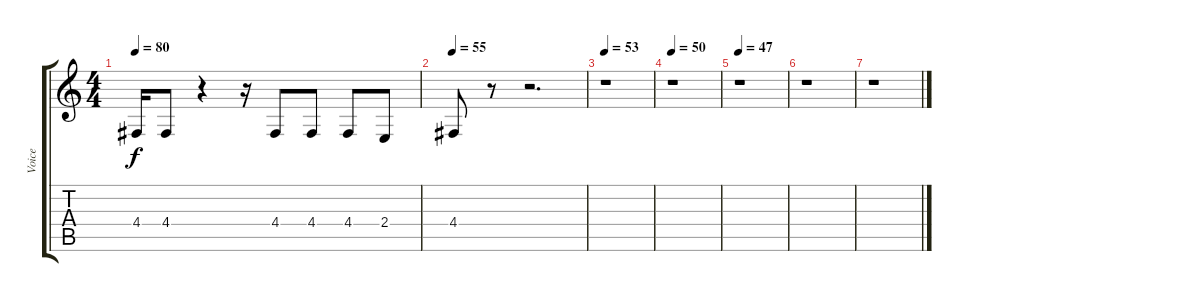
\track ("Voice" "Voice") {instrument lead6voice}
\staff {score tabs}
\tuning (E4 B3 G3 D3 A2 E2) {hide}
\ts (4 4)
\tempo 80
\clef g2
\ks c
4.4{t}.16{dy f} 4.4.8 r.4 r.16 4.4.8 4.4.8 4.4.8 2.4.8 |
\tempo 55
4.4.8 r.8 r.2{d} |
\tempo 53
r.1 |
\tempo 50
r.1 |
\tempo 47
r.1 |
r.1 |
r.1
